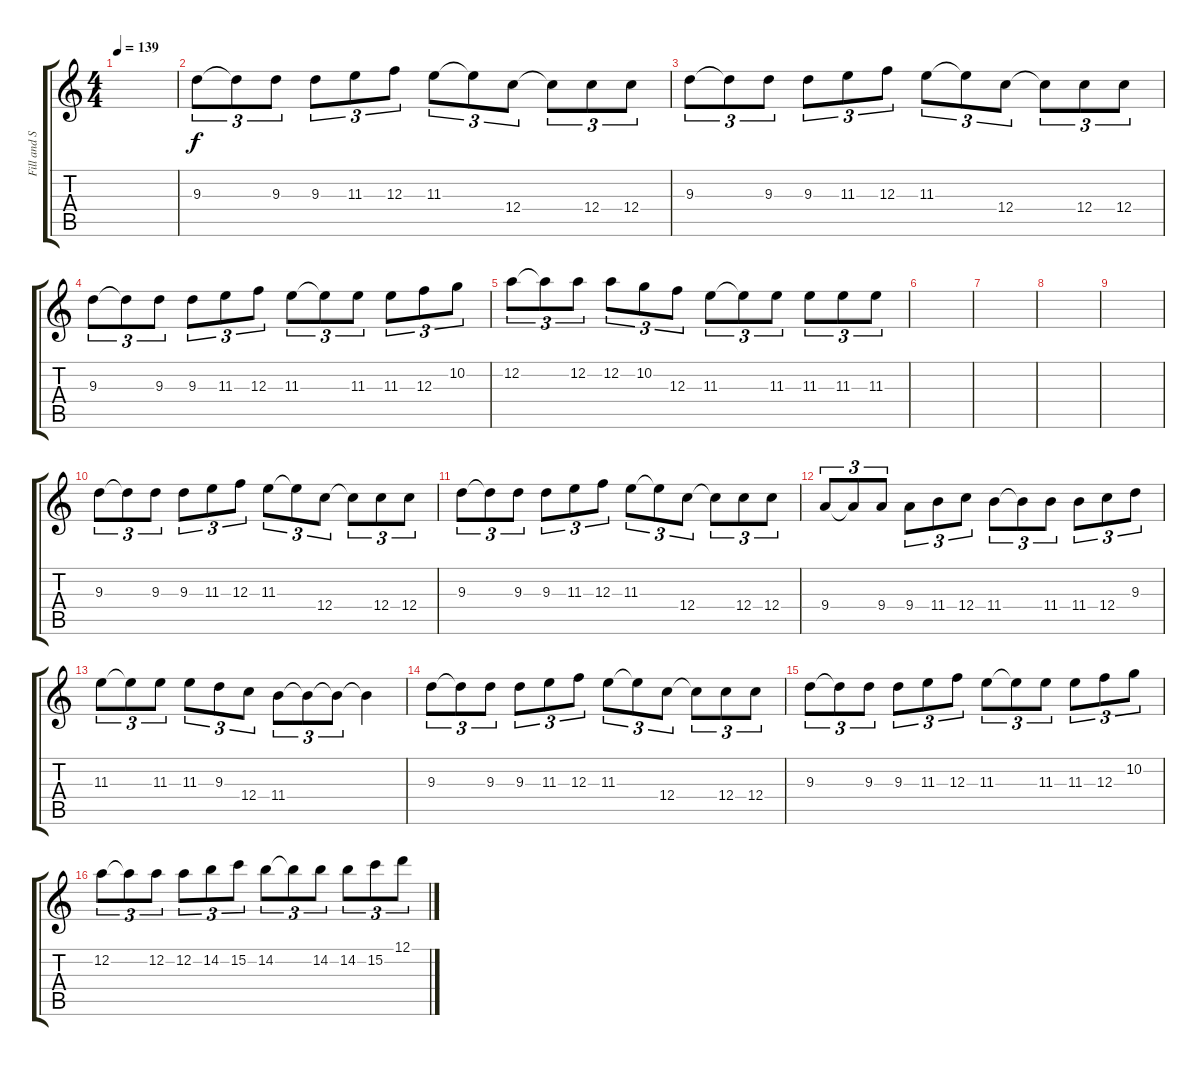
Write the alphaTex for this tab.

\track ("Fill and Solos" "Fill and S") {instrument overdrivenguitar}
\staff {score tabs}
\tuning (D4 A3 F3 C3 G2 D2) {hide}
\ts (4 4)
\tempo 139
\clef g2
\ks c
|
9.3.8{tu (3 2)} 9.3{t}.8{tu (3 2)} 9.3.8{tu (3 2)} 9.3.8{tu (3 2)} 11.3.8{tu (3 2)} 12.3.8{tu (3 2)} 11.3.8{tu (3 2)} 11.3{t}.8{tu (3 2)} 12.4.8{tu (3 2)} 12.4{t}.8{tu (3 2)} 12.4.8{tu (3 2)} 12.4.8{tu (3 2)} |
9.3.8{tu (3 2)} 9.3{t}.8{tu (3 2)} 9.3.8{tu (3 2)} 9.3.8{tu (3 2)} 11.3.8{tu (3 2)} 12.3.8{tu (3 2)} 11.3.8{tu (3 2)} 11.3{t}.8{tu (3 2)} 12.4.8{tu (3 2)} 12.4{t}.8{tu (3 2)} 12.4.8{tu (3 2)} 12.4.8{tu (3 2)} |
9.3.8{tu (3 2)} 9.3{t}.8{tu (3 2)} 9.3.8{tu (3 2)} 9.3.8{tu (3 2)} 11.3.8{tu (3 2)} 12.3.8{tu (3 2)} 11.3.8{tu (3 2)} 11.3{t}.8{tu (3 2)} 11.3.8{tu (3 2)} 11.3.8{tu (3 2)} 12.3.8{tu (3 2)} 10.2.8{tu (3 2)} |
12.2.8{tu (3 2)} 12.2{t}.8{tu (3 2)} 12.2.8{tu (3 2)} 12.2.8{tu (3 2)} 10.2.8{tu (3 2)} 12.3.8{tu (3 2)} 11.3.8{tu (3 2)} 11.3{t}.8{tu (3 2)} 11.3.8{tu (3 2)} 11.3.8{tu (3 2)} 11.3.8{tu (3 2)} 11.3.8{tu (3 2)} |
|
|
|
|
9.3.8{tu (3 2)} 9.3{t}.8{tu (3 2)} 9.3.8{tu (3 2)} 9.3.8{tu (3 2)} 11.3.8{tu (3 2)} 12.3.8{tu (3 2)} 11.3.8{tu (3 2)} 11.3{t}.8{tu (3 2)} 12.4.8{tu (3 2)} 12.4{t}.8{tu (3 2)} 12.4.8{tu (3 2)} 12.4.8{tu (3 2)} |
9.3.8{tu (3 2)} 9.3{t}.8{tu (3 2)} 9.3.8{tu (3 2)} 9.3.8{tu (3 2)} 11.3.8{tu (3 2)} 12.3.8{tu (3 2)} 11.3.8{tu (3 2)} 11.3{t}.8{tu (3 2)} 12.4.8{tu (3 2)} 12.4{t}.8{tu (3 2)} 12.4.8{tu (3 2)} 12.4.8{tu (3 2)} |
9.4.8{tu (3 2)} 9.4{t}.8{tu (3 2)} 9.4.8{tu (3 2)} 9.4.8{tu (3 2)} 11.4.8{tu (3 2)} 12.4.8{tu (3 2)} 11.4.8{tu (3 2)} 11.4{t}.8{tu (3 2)} 11.4.8{tu (3 2)} 11.4.8{tu (3 2)} 12.4.8{tu (3 2)} 9.3.8{tu (3 2)} |
11.3.8{tu (3 2)} 11.3{t}.8{tu (3 2)} 11.3.8{tu (3 2)} 11.3.8{tu (3 2)} 9.3.8{tu (3 2)} 12.4.8{tu (3 2)} 11.4.8{tu (3 2)} 11.4{t}.8{tu (3 2)} 11.4{t}.8{tu (3 2)} 11.4{t}.4 |
9.3.8{tu (3 2)} 9.3{t}.8{tu (3 2)} 9.3.8{tu (3 2)} 9.3.8{tu (3 2)} 11.3.8{tu (3 2)} 12.3.8{tu (3 2)} 11.3.8{tu (3 2)} 11.3{t}.8{tu (3 2)} 12.4.8{tu (3 2)} 12.4{t}.8{tu (3 2)} 12.4.8{tu (3 2)} 12.4.8{tu (3 2)} |
9.3.8{tu (3 2)} 9.3{t}.8{tu (3 2)} 9.3.8{tu (3 2)} 9.3.8{tu (3 2)} 11.3.8{tu (3 2)} 12.3.8{tu (3 2)} 11.3.8{tu (3 2)} 11.3{t}.8{tu (3 2)} 11.3.8{tu (3 2)} 11.3.8{tu (3 2)} 12.3.8{tu (3 2)} 10.2.8{tu (3 2)} |
12.2.8{tu (3 2)} 12.2{t}.8{tu (3 2)} 12.2.8{tu (3 2)} 12.2.8{tu (3 2)} 14.2.8{tu (3 2)} 15.2.8{tu (3 2)} 14.2.8{tu (3 2)} 14.2{t}.8{tu (3 2)} 14.2.8{tu (3 2)} 14.2.8{tu (3 2)} 15.2.8{tu (3 2)} 12.1.8{tu (3 2)}
